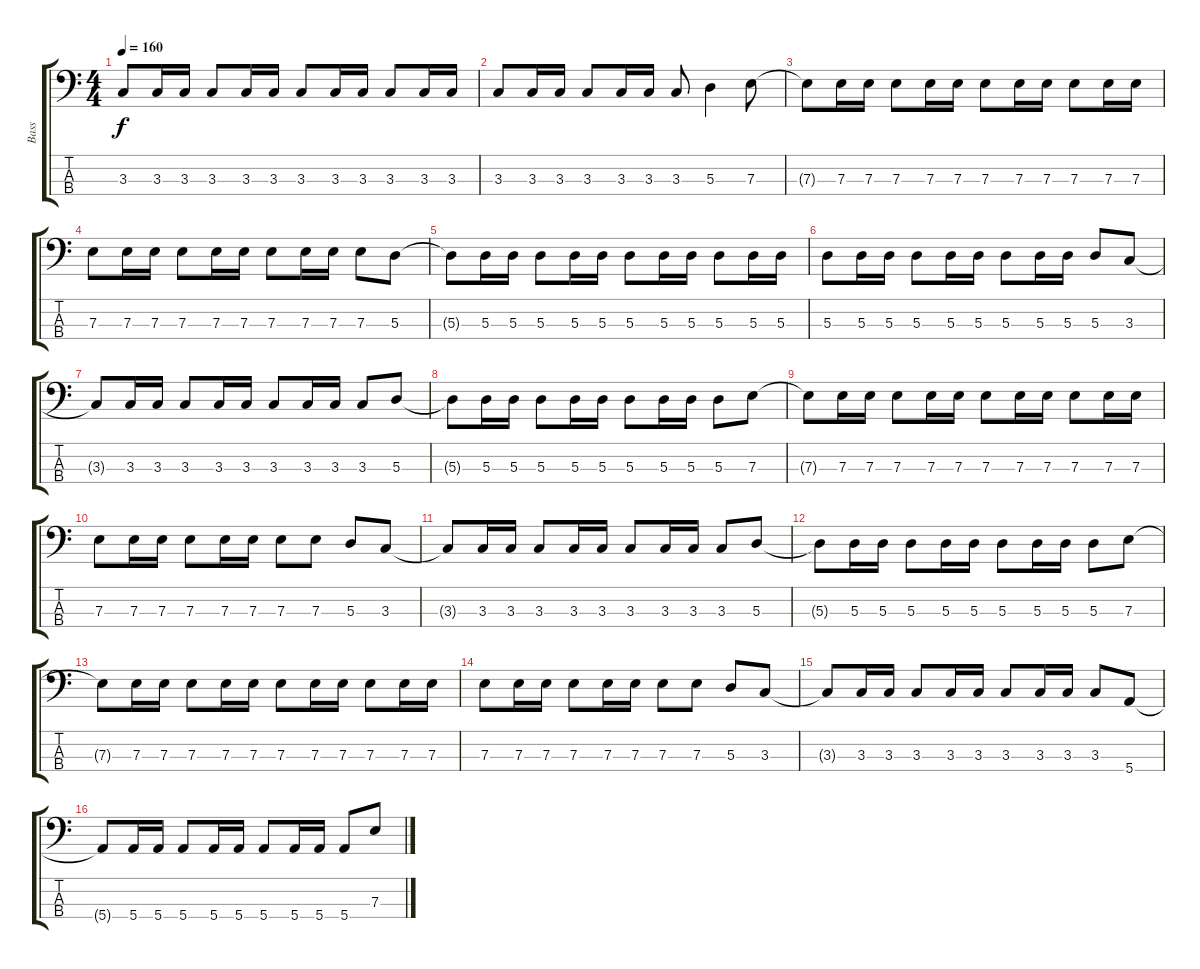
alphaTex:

\track ("Bass" "Bass") {instrument electricbassfinger}
\staff {score tabs}
\tuning (G2 D2 A1 E1) {hide}
\ts (4 4)
\tempo 160
\clef f4
\ks c
3.3{t}.8{dy f} 3.3.16 3.3.16 3.3.8 3.3.16 3.3.16 3.3.8 3.3.16 3.3.16 3.3.8 3.3.16 3.3.16 |
3.3.8 3.3.16 3.3.16 3.3.8 3.3.16 3.3.16 3.3.8 5.3.4 7.3.8 |
7.3{t}.8 7.3.16 7.3.16 7.3.8 7.3.16 7.3.16 7.3.8 7.3.16 7.3.16 7.3.8 7.3.16 7.3.16 |
7.3.8 7.3.16 7.3.16 7.3.8 7.3.16 7.3.16 7.3.8 7.3.16 7.3.16 7.3.8 5.3.8 |
5.3{t}.8 5.3.16 5.3.16 5.3.8 5.3.16 5.3.16 5.3.8 5.3.16 5.3.16 5.3.8 5.3.16 5.3.16 |
5.3.8 5.3.16 5.3.16 5.3.8 5.3.16 5.3.16 5.3.8 5.3.16 5.3.16 5.3.8 3.3.8 |
3.3{t}.8 3.3.16 3.3.16 3.3.8 3.3.16 3.3.16 3.3.8 3.3.16 3.3.16 3.3.8 5.3.8 |
5.3{t}.8 5.3.16 5.3.16 5.3.8 5.3.16 5.3.16 5.3.8 5.3.16 5.3.16 5.3.8 7.3.8 |
7.3{t}.8 7.3.16 7.3.16 7.3.8 7.3.16 7.3.16 7.3.8 7.3.16 7.3.16 7.3.8 7.3.16 7.3.16 |
7.3.8 7.3.16 7.3.16 7.3.8 7.3.16 7.3.16 7.3.8 7.3.8 5.3.8 3.3.8 |
3.3{t}.8 3.3.16 3.3.16 3.3.8 3.3.16 3.3.16 3.3.8 3.3.16 3.3.16 3.3.8 5.3.8 |
5.3{t}.8 5.3.16 5.3.16 5.3.8 5.3.16 5.3.16 5.3.8 5.3.16 5.3.16 5.3.8 7.3.8 |
7.3{t}.8 7.3.16 7.3.16 7.3.8 7.3.16 7.3.16 7.3.8 7.3.16 7.3.16 7.3.8 7.3.16 7.3.16 |
7.3.8 7.3.16 7.3.16 7.3.8 7.3.16 7.3.16 7.3.8 7.3.8 5.3.8 3.3.8 |
3.3{t}.8 3.3.16 3.3.16 3.3.8 3.3.16 3.3.16 3.3.8 3.3.16 3.3.16 3.3.8 5.4.8 |
5.4{t}.8 5.4.16 5.4.16 5.4.8 5.4.16 5.4.16 5.4.8 5.4.16 5.4.16 5.4.8 7.3.8
